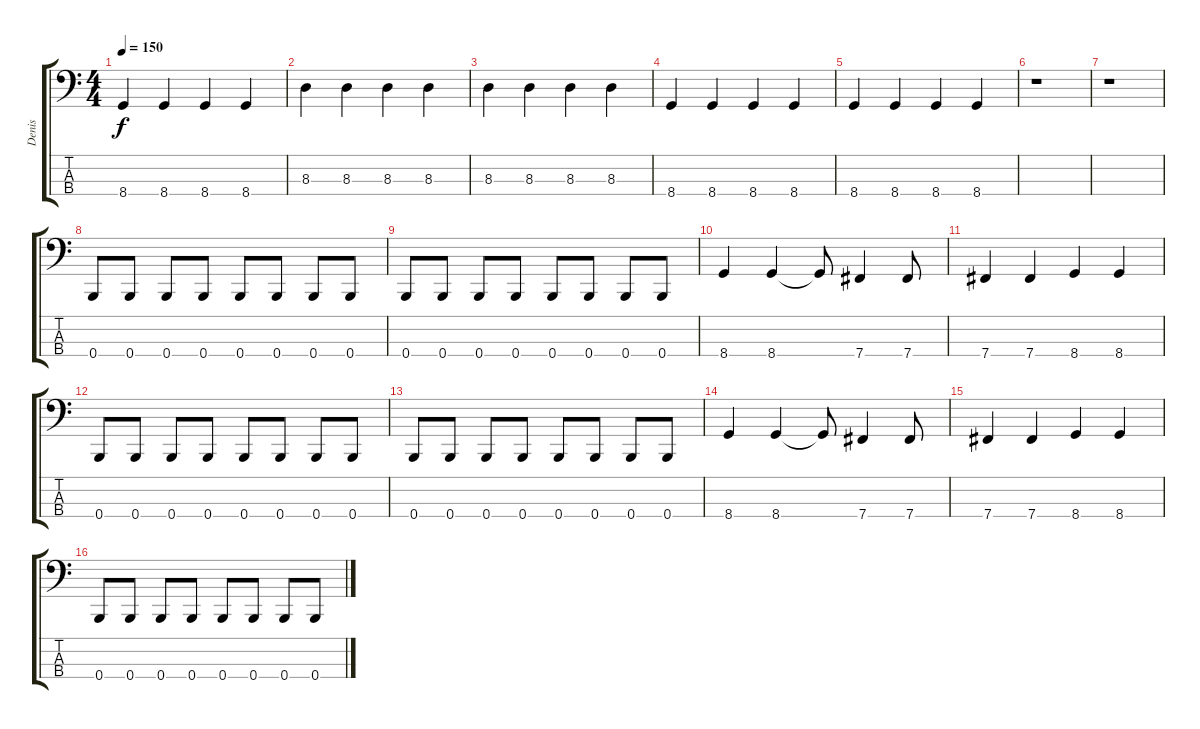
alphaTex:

\track ("Denis" "Denis") {instrument electricbasspick}
\staff {score tabs}
\tuning (E2 B1 Gb1 B0) {hide}
\ts (4 4)
\tempo 150
\clef f4
\ks c
8.4.4{dy f} 8.4.4 8.4.4 8.4.4 |
8.3.4 8.3.4 8.3.4 8.3.4 |
8.3.4 8.3.4 8.3.4 8.3.4 |
8.4.4 8.4.4 8.4.4 8.4.4 |
8.4.4 8.4.4 8.4.4 8.4.4 |
r.1 |
r.1 |
0.4.8 0.4.8 0.4.8 0.4.8 0.4.8 0.4.8 0.4.8 0.4.8 |
0.4.8 0.4.8 0.4.8 0.4.8 0.4.8 0.4.8 0.4.8 0.4.8 |
8.4.4 8.4.4 8.4{t}.8 7.4.4 7.4.8 |
7.4.4 7.4.4 8.4.4 8.4.4 |
0.4.8 0.4.8 0.4.8 0.4.8 0.4.8 0.4.8 0.4.8 0.4.8 |
0.4.8 0.4.8 0.4.8 0.4.8 0.4.8 0.4.8 0.4.8 0.4.8 |
8.4.4 8.4.4 8.4{t}.8 7.4.4 7.4.8 |
7.4.4 7.4.4 8.4.4 8.4.4 |
0.4.8 0.4.8 0.4.8 0.4.8 0.4.8 0.4.8 0.4.8 0.4.8
